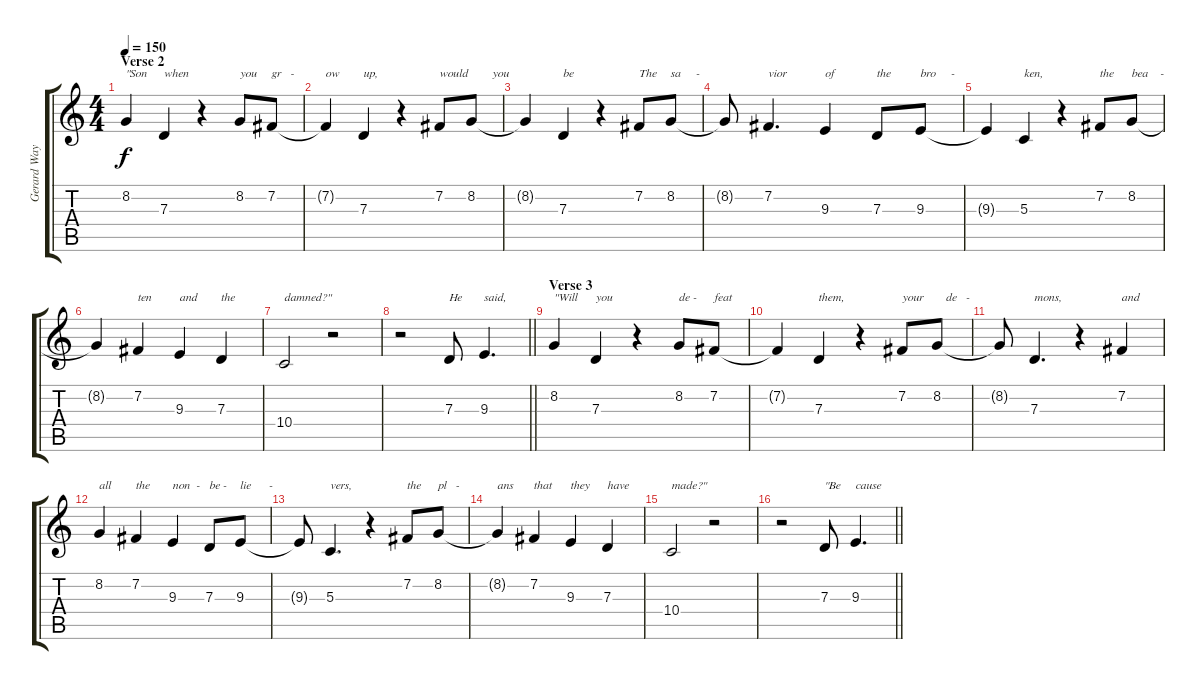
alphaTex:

\track ("Gerard Way (vocals)" "Gerard Way") {instrument clarinet}
\staff {score tabs}
\tuning (E4 B3 G3 D3 A2 E2) {hide}
\ts (4 4)
\section ("" "Verse 2")
\tempo 150
\clef g2
\ks c
8.2.4{txt "\"Son" dy f} 7.3.4{txt "when"} r.4 8.2.8{txt "you"} 7.2.8{txt "gr   -"} |
7.2{t}.4{txt "ow"} 7.3.4{txt "up,"} r.4 7.2.8{txt "would"} 8.2.8{txt "       you"} |
8.2{t}.4 7.3.4{txt "be"} r.4 7.2.8{txt "The"} 8.2.8{txt "sa     -"} |
8.2{t}.8 7.2.4{d txt "vior"} 9.3.4{txt "of"} 7.3.8{txt "the"} 9.3.8{txt "bro     -"} |
9.3{t}.4 5.3.4{txt "ken,"} r.4 7.2.8{txt "the"} 8.2.8{txt "bea    -"} |
8.2{t}.4 7.2.4{txt "ten"} 9.3.4{txt "and"} 7.3.4{txt "the"} |
10.4.2{txt "damned?\""} r.2 |
\barLineRight lightlight
r.2 7.3.8{txt "He"} 9.3.4{d txt "said,"} |
\section ("" "Verse 3")
8.2.4{txt "\"Will"} 7.3.4{txt "you"} r.4 8.2.8{txt "de -"} 7.2.8{txt "feat"} |
7.2{t}.4 7.3.4{txt "them,"} r.4 7.2.8{txt "your"} 8.2.8{txt "   de   -"} |
8.2{t}.8 7.3.4{d txt "mons,"} r.4 7.2.4{txt "and"} |
8.2.4{txt "all"} 7.2.4{txt "the"} 9.3.4{txt "non  -"} 7.3.8{txt "be -"} 9.3.8{txt "lie      -"} |
9.3{t}.8 5.3.4{d txt "vers,"} r.4 7.2.8{txt "the"} 8.2.8{txt "pl   -"} |
8.2{t}.4{txt "ans"} 7.2.4{txt "that"} 9.3.4{txt "they"} 7.3.4{txt "have"} |
10.4.2{txt "made?\""} r.2 |
\barLineRight lightlight
r.2 7.3.8{txt "\"Be"} 9.3.4{d txt "cause"}
